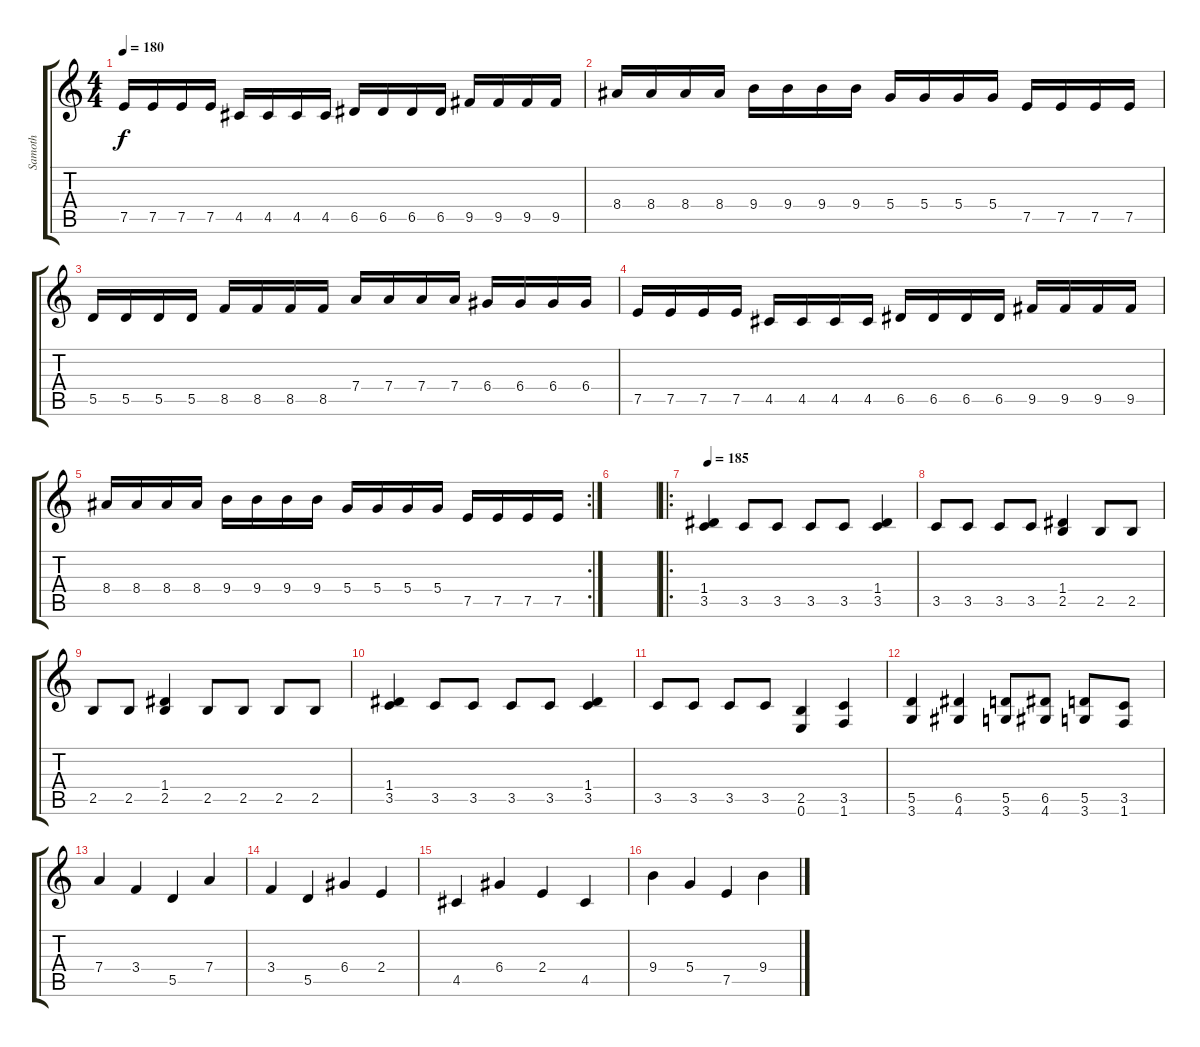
\track ("Samoth" "Samoth") {instrument distortionguitar}
\staff {score tabs}
\tuning (E4 B3 G3 D3 A2 E2) {hide}
\ts (4 4)
\tempo 180
\clef g2
\ks c
7.5.16{dy f} 7.5.16 7.5.16 7.5.16 4.5.16 4.5.16 4.5.16 4.5.16 6.5.16 6.5.16 6.5.16 6.5.16 9.5.16 9.5.16 9.5.16 9.5.16 |
8.4.16 8.4.16 8.4.16 8.4.16 9.4.16 9.4.16 9.4.16 9.4.16 5.4.16 5.4.16 5.4.16 5.4.16 7.5.16 7.5.16 7.5.16 7.5.16 |
5.5.16 5.5.16 5.5.16 5.5.16 8.5.16 8.5.16 8.5.16 8.5.16 7.4.16 7.4.16 7.4.16 7.4.16 6.4.16 6.4.16 6.4.16 6.4.16 |
7.5.16 7.5.16 7.5.16 7.5.16 4.5.16 4.5.16 4.5.16 4.5.16 6.5.16 6.5.16 6.5.16 6.5.16 9.5.16 9.5.16 9.5.16 9.5.16 |
\rc 2
8.4.16 8.4.16 8.4.16 8.4.16 9.4.16 9.4.16 9.4.16 9.4.16 5.4.16 5.4.16 5.4.16 5.4.16 7.5.16 7.5.16 7.5.16 7.5.16 |
|
\ro
\tempo 185
(1.4 3.5).4 3.5.8 3.5.8 3.5.8 3.5.8 (1.4 3.5).4 |
3.5.8 3.5.8 3.5.8 3.5.8 (1.4 2.5).4 2.5.8 2.5.8 |
2.5.8 2.5.8 (1.4 2.5).4 2.5.8 2.5.8 2.5.8 2.5.8 |
(1.4 3.5).4 3.5.8 3.5.8 3.5.8 3.5.8 (1.4 3.5).4 |
3.5.8 3.5.8 3.5.8 3.5.8 (2.5 0.6).4 (3.5 1.6).4 |
(5.5 3.6).4 (6.5 4.6).4 (5.5 3.6).8 (6.5 4.6).8 (5.5 3.6).8 (3.5 1.6).8 |
7.4.4 3.4.4 5.5.4 7.4.4 |
3.4.4 5.5.4 6.4.4 2.4.4 |
4.5.4 6.4.4 2.4.4 4.5.4 |
9.4.4 5.4.4 7.5.4 9.4.4
